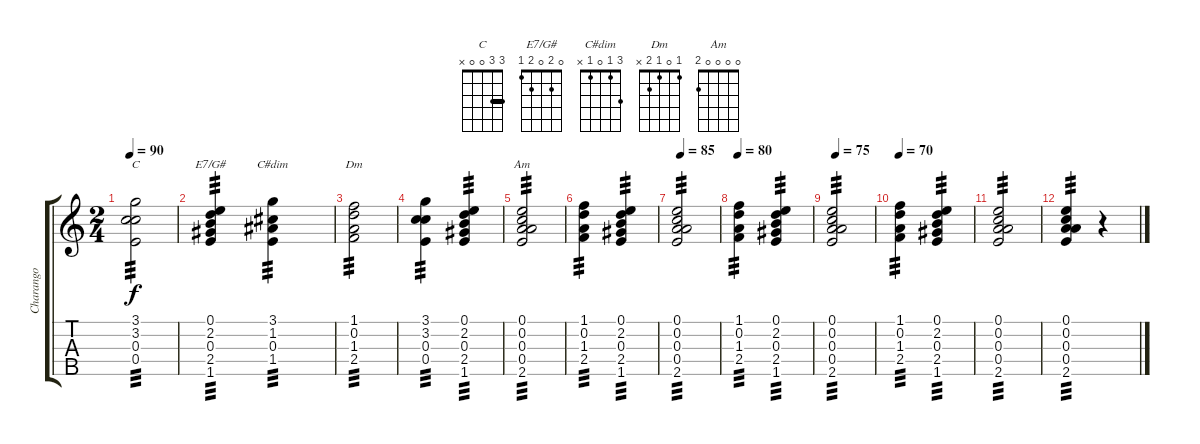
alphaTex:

\track ("Charango" "Charango") {instrument banjo}
\staff {score tabs}
\tuning (E4 A3 E3 C4 G3) {hide}
\displaytranspose 12
\chord ("C" 3 3 0 0 x) {barre 3}
\chord ("E7/G#" 0 2 0 2 1)
\chord ("C#dim" 3 1 0 1 x)
\chord ("Dm" 1 0 1 2 x)
\chord ("Am" 0 0 0 0 2)
\ts (2 4)
\tempo 90
\clef g2
\ks c
(3.1 3.2 0.3 0.4).2{ch "C" tp 3 dy f} |
(0.1 2.2 0.3 2.4 1.5).4{ch "E7/G#" tp 3} (3.1 1.2 0.3 1.4).4{ch "C#dim" tp 3} |
(1.1 0.2 1.3 2.4).2{ch "Dm" tp 3} |
(3.1 3.2 0.3 0.4).4{tp 3} (0.1 2.2 0.3 2.4 1.5).4{tp 3} |
(0.1 0.2 0.3 0.4 2.5).2{ch "Am" tp 3} |
(1.1 0.2 1.3 2.4).4{tp 3} (0.1 2.2 0.3 2.4 1.5).4{tp 3} |
\tempo 85
(0.1 0.2 0.3 0.4 2.5).2{tp 3} |
\tempo 80
(1.1 0.2 1.3 2.4).4{tp 3} (0.1 2.2 0.3 2.4 1.5).4{tp 3} |
\tempo 75
(0.1 0.2 0.3 0.4 2.5).2{tp 3} |
\tempo 70
(1.1 0.2 1.3 2.4).4{tp 3} (0.1 2.2 0.3 2.4 1.5).4{tp 3} |
(0.1 0.2 0.3 0.4 2.5).2{tp 3} |
(0.1 0.2 0.3 0.4 2.5).4{tp 3} r.4
